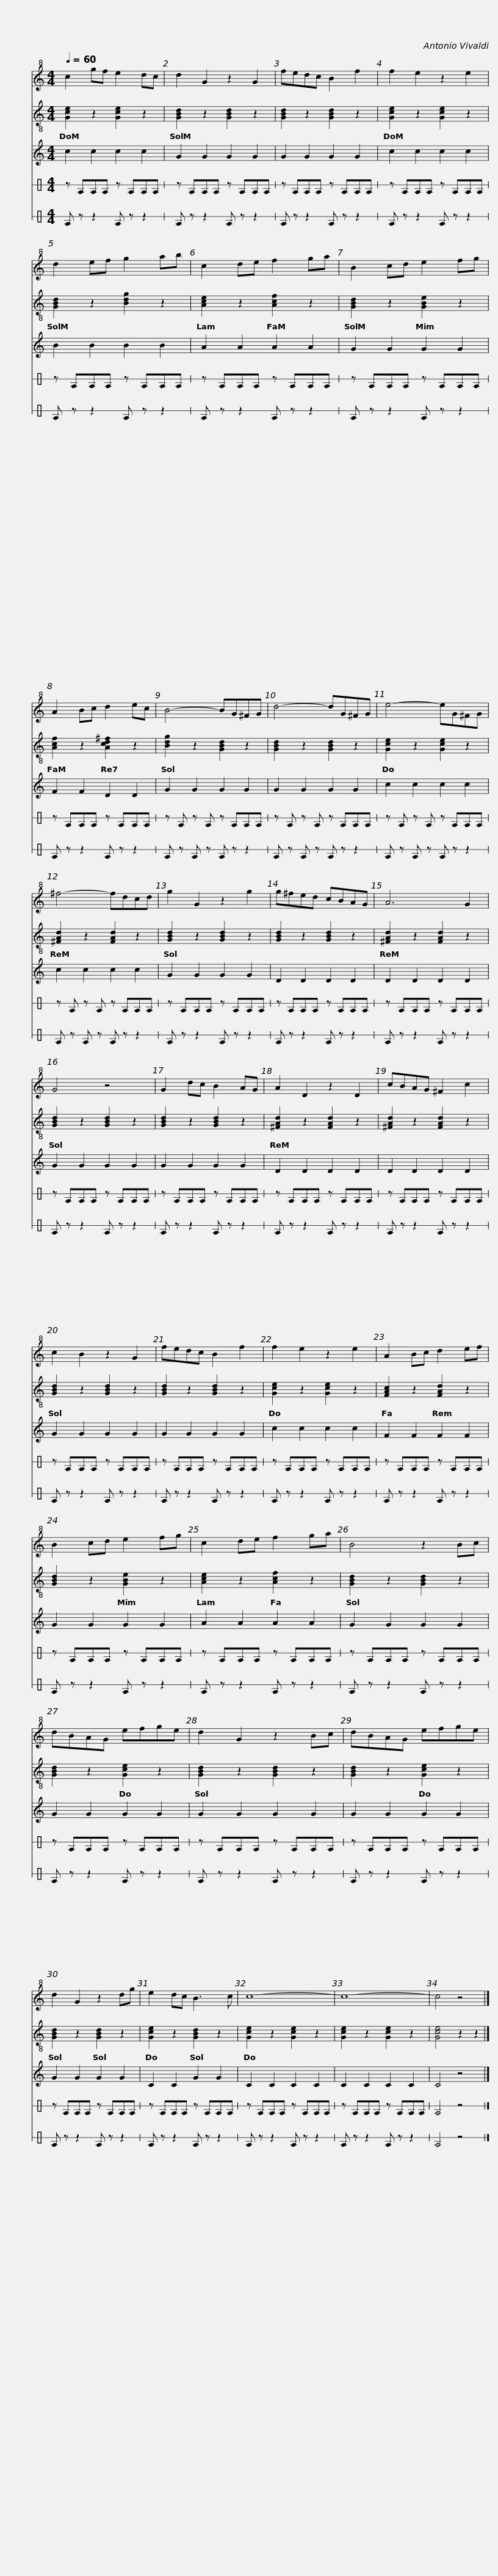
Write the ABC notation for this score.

X:1
%%score 1 2 3 4 5
L:1/8
Q:1/4=60
M:4/4
I:linebreak $
K:C
V:1 treble+8
V:2 treble-8
V:3 treble transpose=12
V:4 perc stafflines=1
K:none
V:5 perc stafflines=1
K:none
V:1
 c2 gf e2 dc | d2 G2 z2 G2 | fedc B2 f2 | f2 e2 z2 e2 |$ d2 ef g2 ab | %5
 c2 de f2 ga | B2 cd e2 fg | A2 Bc d2 ec | B4- BG^FG |$ d4- dG^FG | %10
 e4- eG^FG | ^f4- fdcd | g2 G2 z2 g2 | g^fed cBAG |$ A6 G2 | %15
 G4 z4 | G2 dc B2 AG | A2 D2 z2 D2 | cBAG ^F2 c2 |$ c2 B2 z2 G2 | %20
 fedc B2 f2 | f2 e2 z2 e2 | A2 Bc d2 ef | B2 cd e2 fg |$ c2 de f2 ga | %25
 B4 z2 Bc | dBAG efge | d2 G2 z2 Bc | dBAG efge |$ d2 G2 z2 dg | %30
 e2 dc B3 c | c8- | c8- | c4 z4 |] %34
V:2
 [Gce]2 z2 [Gce]2 z2 | [GBd]2 z2 [GBd]2 z2 | [GBd]2 z2 [GBd]2 z2 | [Gce]2 z2 [Gce]2 z2 |$ [GBd]2 z2 [Bdg]2 z2 | %5
 [Ace]2 z2 [Acf]2 z2 | [GBd]2 z2 [GBe]2 z2 | [Acf]2 z2 [Acd^f]2 z2 | [Bdg]2 z2 [GBd]2 z2 |$ [GBd]2 z2 [GBd]2 z2 | %10
 [Gce]2 z2 [Gce]2 z2 | [^FAd]2 z2 [FAd]2 z2 | [GBd]2 z2 [GBd]2 z2 | [GBd]2 z2 [GBd]2 z2 |$ [^FAd]2 z2 [FAd]2 z2 | %15
 [GBd]2 z2 [GBd]2 z2 | [GBd]2 z2 [GBd]2 z2 | [^FAd]2 z2 [FAd]2 z2 | [^FAd]2 z2 [FAd]2 z2 |$ [GBd]2 z2 [GBd]2 z2 | %20
 [GBd]2 z2 [GBd]2 z2 | [Gce]2 z2 [Gce]2 z2 | [FAc]2 z2 [FAd]2 z2 | [GBd]2 z2 [GBe]2 z2 |$ [Ace]2 z2 [Acf]2 z2 | %25
 [GBd]2 z2 [GBd]2 z2 | [GBd]2 z2 [Gce]2 z2 | [GBd]2 z2 [GBd]2 z2 | [GBd]2 z2 [Gce]2 z2 |$ [GBd]2 z2 [GBd]2 z2 | %30
 [Gce]2 z2 [GBd]2 z2 | [Gce]2 z2 [Gce]2 z2 | [Gce]2 z2 [Gce]2 z2 | [Gce]4 z2 z2 |] %34
V:3
 c2 c2 c2 c2 | G2 G2 G2 G2 | G2 G2 G2 G2 | c2 c2 c2 c2 |$ B2 B2 B2 B2 | %5
 A2 A2 A2 A2 | G2 G2 G2 G2 | F2 F2 D2 D2 | G2 G2 G2 G2 |$ G2 G2 G2 G2 | %10
 c2 c2 c2 c2 | c2 c2 c2 c2 | G2 G2 G2 G2 | D2 D2 D2 D2 |$ D2 D2 D2 D2 | %15
 G2 G2 G2 G2 | G2 G2 G2 G2 | D2 D2 D2 D2 | D2 D2 D2 D2 |$ G2 G2 G2 G2 | %20
 G2 G2 G2 G2 | c2 c2 c2 c2 | F2 F2 F2 F2 | G2 G2 G2 G2 |$ A2 A2 A2 A2 | %25
 G2 G2 G2 G2 | G2 G2 G2 G2 | G2 G2 G2 G2 | G2 G2 G2 G2 |$ G2 G2 G2 G2 | %30
 C2 C2 G2 G2 | C2 C2 C2 C2 | C2 C2 C2 C2 | C4 z4 |] %34
V:4
 z EEE z EEE | z EEE z EEE | z EEE z EEE | z EEE z EEE |$ z EEE z EEE | %5
 z EEE z EEE | z EEE z EEE | z EEE z EEE | z E z E z EEE |$ z E z E z EEE | %10
 z E z E z EEE | z E z E z EEE | z EEE z EEE | z EEE z EEE |$ z EEE z EEE | %15
 z EEE z EEE | z EEE z EEE | z EEE z EEE | z EEE z EEE |$ z EEE z EEE | %20
 z EEE z EEE | z EEE z EEE | z EEE z EEE | z EEE z EEE |$ z EEE z EEE | %25
 z EEE z EEE | z EEE z EEE | z EEE z EEE | z EEE z EEE |$ z EEE z EEE | %30
 z EEE z EEE | z EEE z EEE | z EEE z EEE | E4 z4 |] %34
V:5
 E z z2 E z z2 | E z z2 E z z2 | E z z2 E z z2 | E z z2 E z z2 |$ E z z2 E z z2 | %5
 E z z2 E z z2 | E z z2 E z z2 | E z z2 E z z2 | E z E z E z z2 |$ E z E z E z z2 | %10
 E z E z E z z2 | E z E z E z z2 | E z z2 E z z2 | E z z2 E z z2 |$ E z z2 E z z2 | %15
 E z z2 E z z2 | E z z2 E z z2 | E z z2 E z z2 | E z z2 E z z2 |$ E z z2 E z z2 | %20
 E z z2 E z z2 | E z z2 E z z2 | E z z2 E z z2 | E z z2 E z z2 |$ E z z2 E z z2 | %25
 E z z2 E z z2 | E z z2 E z z2 | E z z2 E z z2 | E z z2 E z z2 |$ E z z2 E z z2 | %30
 E z z2 E z z2 | E z z2 E z z2 | E z z2 E z z2 | E4 z4 |] %34
